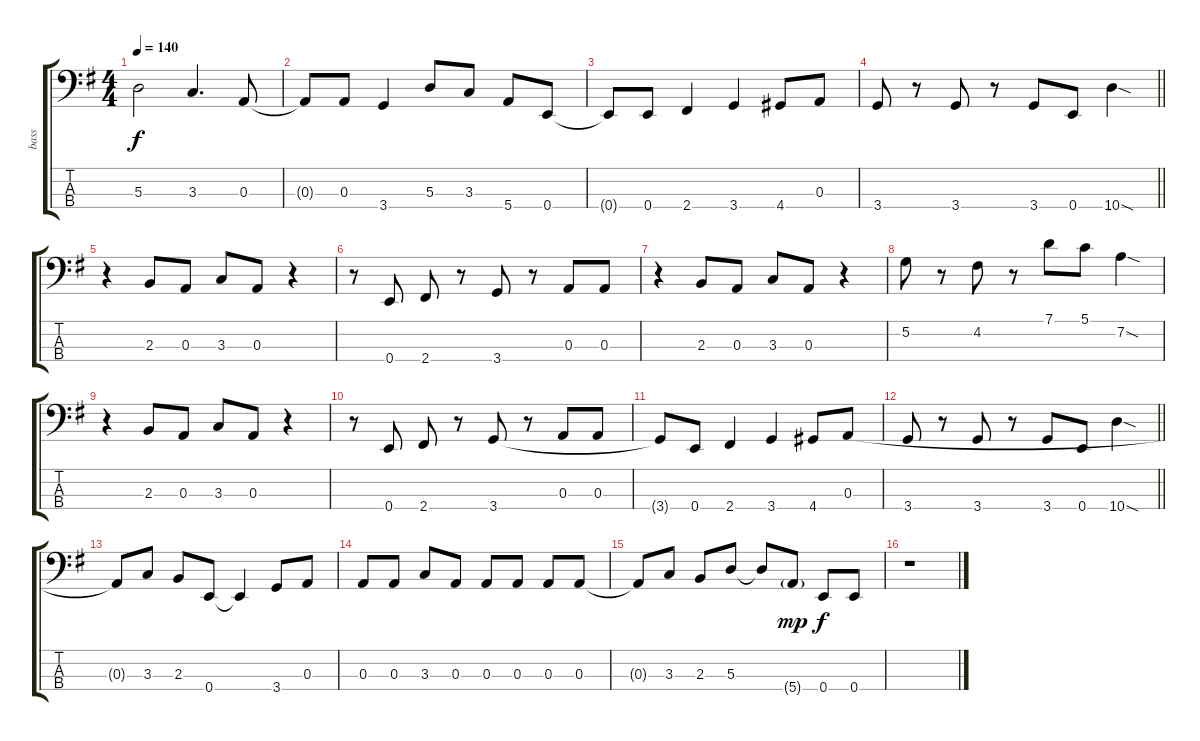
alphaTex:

\track ("bass" "bass") {instrument electricbasspick}
\staff {score tabs}
\tuning (G2 D2 A1 E1) {hide}
\ts (4 4)
\tempo 140
\clef f4
\ks g
5.3.2{dy f} 3.3.4{d} 0.3.8 |
0.3{t}.8 0.3.8 3.4.4 5.3.8 3.3.8 5.4.8 0.4.8 |
0.4{t}.8 0.4.8 2.4.4 3.4.4 4.4.8 0.3.8 |
\barLineRight lightlight
3.4.8 r.8 3.4.8 r.8 3.4.8 0.4.8 10.4{sod}.4 |
r.4 2.3.8 0.3.8 3.3.8 0.3.8 r.4 |
r.8 0.4.8 2.4.8 r.8 3.4.8 r.8 0.3.8 0.3.8 |
r.4 2.3.8 0.3.8 3.3.8 0.3.8 r.4 |
5.2.8 r.8 4.2.8 r.8 7.1.8 5.1.8 7.2{sod}.4 |
r.4 2.3.8 0.3.8 3.3.8 0.3.8 r.4 |
r.8 0.4.8 2.4.8 r.8 3.4.8 r.8 0.3.8 0.3.8 |
3.4{t}.8 0.4.8 2.4.4 3.4.4 4.4.8 0.3.8 |
\barLineRight lightlight
3.4.8 r.8 3.4.8 r.8 3.4.8 0.4.8 10.4{sod}.4 |
0.3{t}.8 3.3.8 2.3.8 0.4.8 0.4{t}.4 3.4.8 0.3.8 |
0.3.8 0.3.8 3.3.8 0.3.8 0.3.8 0.3.8 0.3.8 0.3.8 |
0.3{t}.8 3.3.8 2.3.8 5.3.8 5.3{t}.8 5.4{g}.8{dy mp} 0.4.8{dy f} 0.4.8 |
r.1
